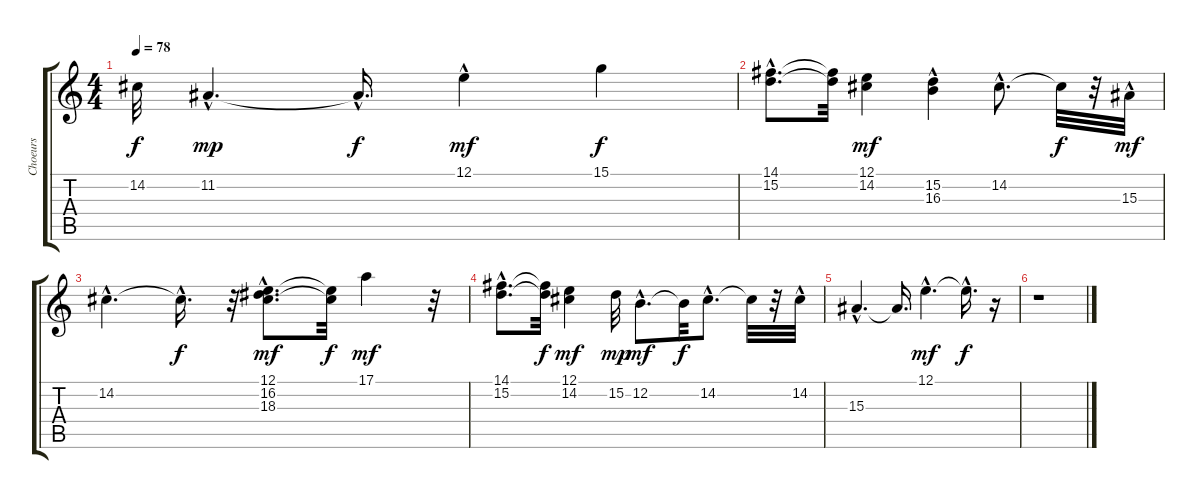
\track ("Choeurs" "Choeurs") {instrument choiraahs}
\staff {score tabs}
\tuning (E4 B3 G3 D3 A2 E2) {hide}
\ts (4 4)
\tempo 78
\clef g2
\ks c
14.2{t}.32{dy f} 11.2{hac}.4{d dy mp} 11.2{hac t}.16{d dy f} 12.1{hac}.4{dy mf} 15.1.4{dy f} |
(14.1{hac} 15.2{hac}).8{d} (14.1{t} 15.2{t}).32 (12.1 14.2).4{dy mf} (15.2 16.3{hac}).4 14.2{hac}.8{d} 14.2{t}.32{dy f} r.32 15.3{hac}.32{dy mf} |
14.2{hac}.4{d} 14.2{hac t}.16{d dy f} r.32 (12.1{hac} 16.2 18.3{hac}).8{d dy mf} (12.1{t} 18.3{t}).32{dy f} 17.1.4{dy mf} r.32 |
(14.1{hac} 15.2{hac}).8{d} (14.1{t} 15.2{t}).32{dy f} (12.1 14.2).4{dy mf} 15.2.32{dy mp} 12.2{hac}.8{d dy mf} 12.2{t}.32{dy f} 14.2{hac}.8{d} 14.2{t}.32 r.32 14.2{hac}.32 |
15.3{hac}.4{d} 15.3{t}.16{d} 12.1{hac}.4{d dy mf} 12.1{hac t}.16{d dy f} r.16 |
r.1
